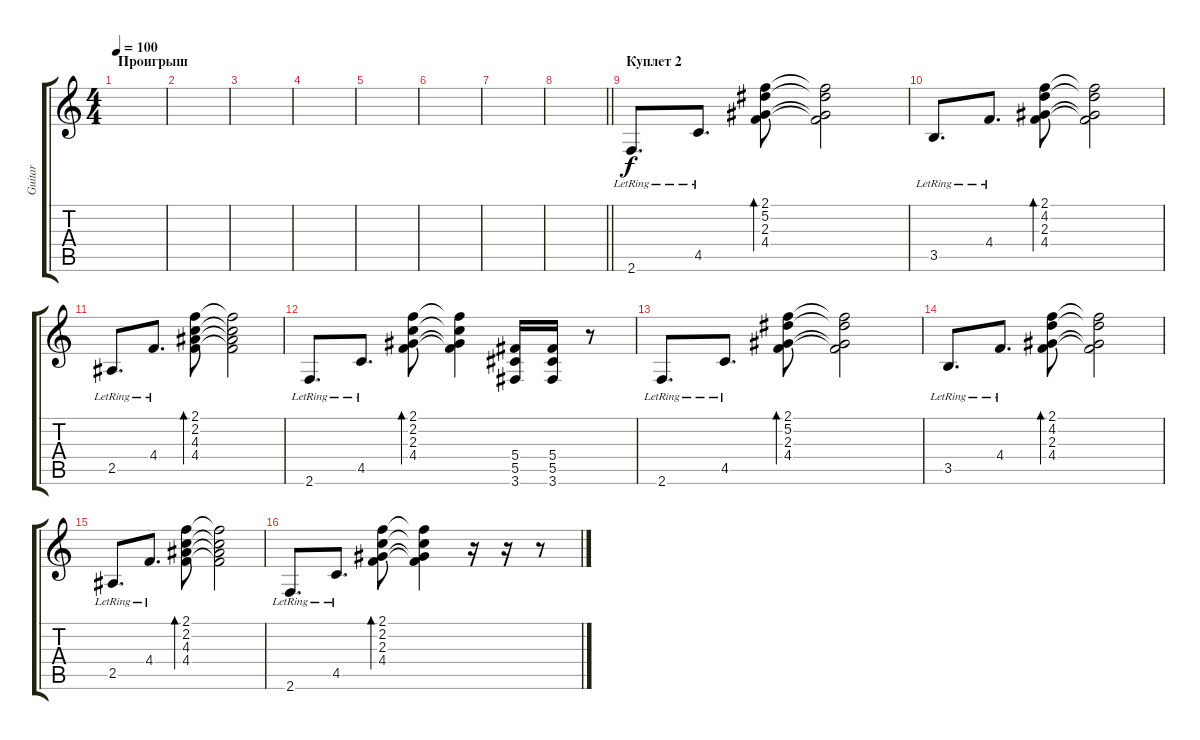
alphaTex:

\track ("Guitar" "Guitar") {instrument distortionguitar}
\staff {score tabs}
\tuning (Eb4 Bb3 Gb3 Db3 Ab2 Eb2) {hide}
\ts (4 4)
\section ("" "Проигрыш")
\tempo 100
\clef g2
\ks c
|
|
|
|
|
|
|
\barLineRight lightlight
|
\section ("" "Куплет 2")
2.6{lr}.8{d instrument acousticguitarsteel} 4.5{lr}.8{d} (2.1 5.2 2.3 4.4).8{bd 60} (2.1{t} 5.2{t} 2.3{t} 4.4{t}).2 |
3.5{lr}.8{d} 4.4{lr}.8{d} (2.1 4.2 2.3 4.4).8{bd 60} (2.1{t} 4.2{t} 2.3{t} 4.4{t}).2 |
2.5{lr}.8{d} 4.4{lr}.8{d} (2.1 2.2 4.3 4.4).8{bd 60} (2.1{t} 2.2{t} 4.3{t} 4.4{t}).2 |
2.6{lr}.8{d} 4.5{lr}.8{d} (2.1 2.2 2.3 4.4).8{bd 60} (2.1{t} 2.2{t} 2.3{t} 4.4{t}).4 (5.4 5.5 3.6).16 (5.4 5.5 3.6).16 r.8 |
2.6{lr}.8{d instrument electricguitarjazz} 4.5{lr}.8{d} (2.1 5.2 2.3 4.4).8{bd 60} (2.1{t} 5.2{t} 2.3{t} 4.4{t}).2 |
3.5{lr}.8{d} 4.4{lr}.8{d} (2.1 4.2 2.3 4.4).8{bd 60} (2.1{t} 4.2{t} 2.3{t} 4.4{t}).2 |
2.5{lr}.8{d} 4.4{lr}.8{d} (2.1 2.2 4.3 4.4).8{bd 60} (2.1{t} 2.2{t} 4.3{t} 4.4{t}).2 |
2.6{lr}.8{d} 4.5{lr}.8{d} (2.1 2.2 2.3 4.4).8{bd 60} (2.1{t} 2.2{t} 2.3{t} 4.4{t}).4 r.16 r.16 r.8
